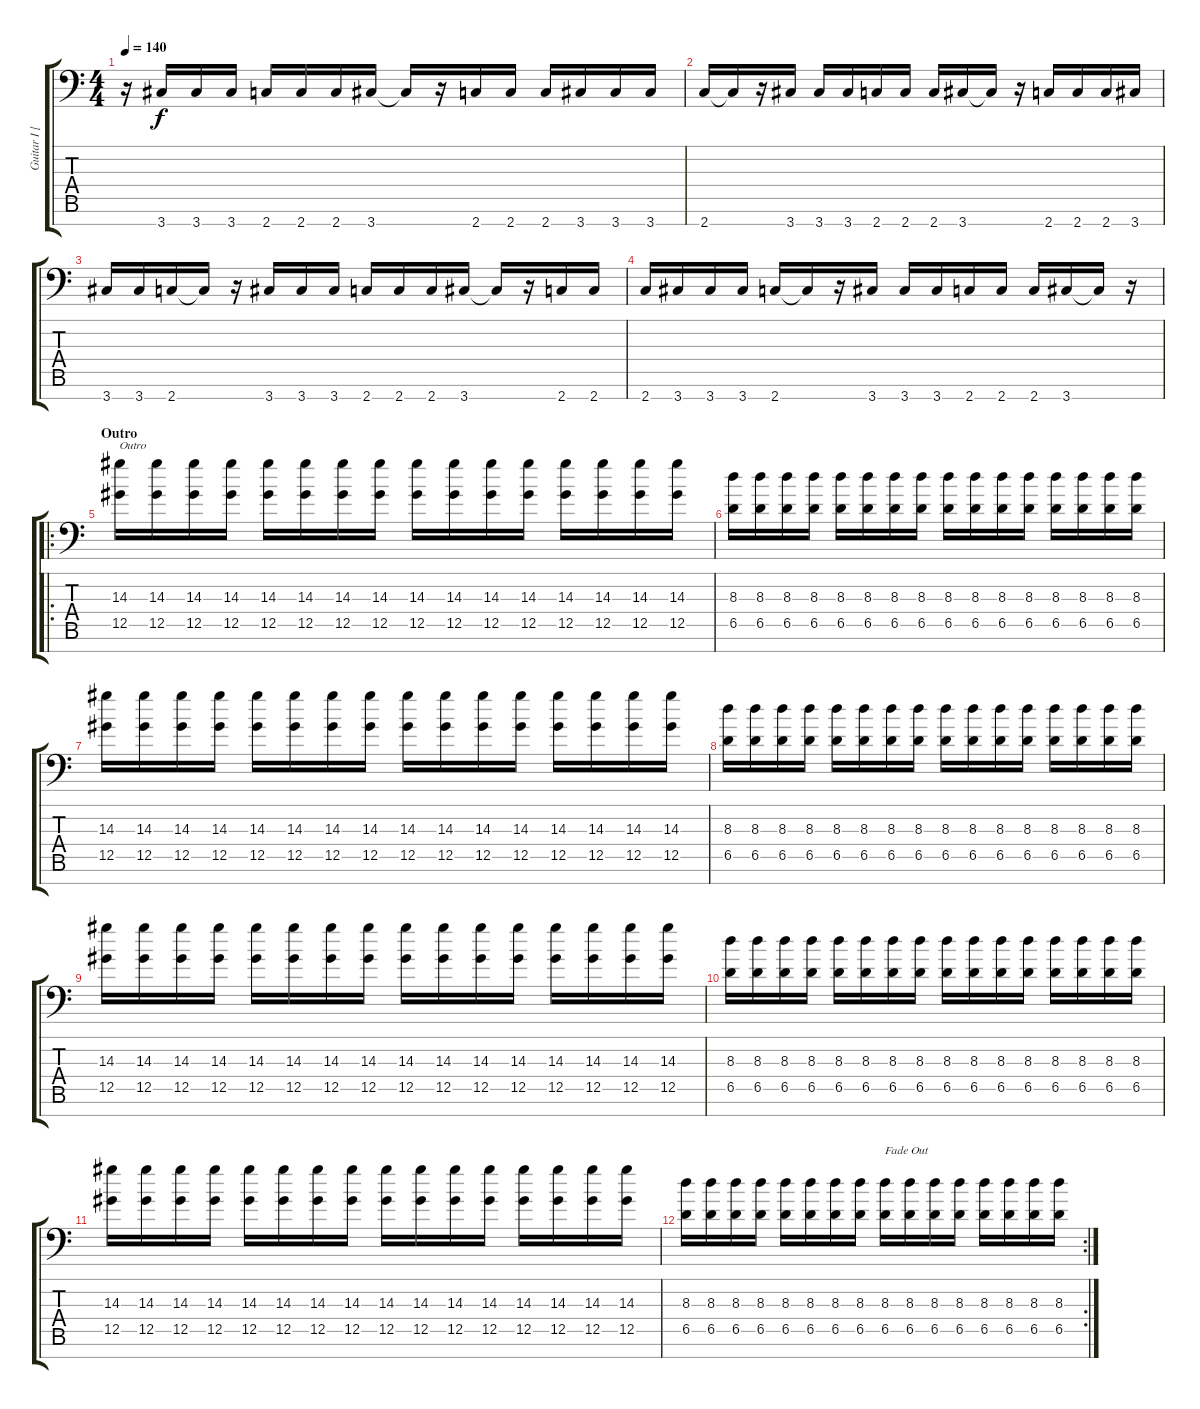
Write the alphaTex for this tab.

\track ("Guitar I [Fredrik Thordendal]" "Guitar I [") {instrument distortionguitar}
\staff {score tabs}
\tuning (Eb4 Bb3 Gb3 Db3 Ab2 Eb2 Bb1) {hide}
\ts (4 4)
\tempo 140
\clef f4
\ks c
r.16{dy f} 3.7.16 3.7.16 3.7.16 2.7.16 2.7.16 2.7.16 3.7.16 3.7{t}.16 r.16 2.7.16 2.7.16 2.7.16 3.7.16 3.7.16 3.7.16 |
2.7.16 2.7{t}.16 r.16 3.7.16 3.7.16 3.7.16 2.7.16 2.7.16 2.7.16 3.7.16 3.7{t}.16 r.16 2.7.16 2.7.16 2.7.16 3.7.16 |
3.7.16 3.7.16 2.7.16 2.7{t}.16 r.16 3.7.16 3.7.16 3.7.16 2.7.16 2.7.16 2.7.16 3.7.16 3.7{t}.16 r.16 2.7.16 2.7.16 |
2.7.16 3.7.16 3.7.16 3.7.16 2.7.16 2.7{t}.16 r.16 3.7.16 3.7.16 3.7.16 2.7.16 2.7.16 2.7.16 3.7.16 3.7{t}.16 r.16 |
\ro
\section ("" "Outro")
(14.3 12.5).16{txt "Outro"} (14.3 12.5).16 (14.3 12.5).16 (14.3 12.5).16 (14.3 12.5).16 (14.3 12.5).16 (14.3 12.5).16 (14.3 12.5).16 (14.3 12.5).16 (14.3 12.5).16 (14.3 12.5).16 (14.3 12.5).16 (14.3 12.5).16 (14.3 12.5).16 (14.3 12.5).16 (14.3 12.5).16 |
(8.3 6.5).16 (8.3 6.5).16 (8.3 6.5).16 (8.3 6.5).16 (8.3 6.5).16 (8.3 6.5).16 (8.3 6.5).16 (8.3 6.5).16 (8.3 6.5).16 (8.3 6.5).16 (8.3 6.5).16 (8.3 6.5).16 (8.3 6.5).16 (8.3 6.5).16 (8.3 6.5).16 (8.3 6.5).16 |
(14.3 12.5).16 (14.3 12.5).16 (14.3 12.5).16 (14.3 12.5).16 (14.3 12.5).16 (14.3 12.5).16 (14.3 12.5).16 (14.3 12.5).16 (14.3 12.5).16 (14.3 12.5).16 (14.3 12.5).16 (14.3 12.5).16 (14.3 12.5).16 (14.3 12.5).16 (14.3 12.5).16 (14.3 12.5).16 |
(8.3 6.5).16 (8.3 6.5).16 (8.3 6.5).16 (8.3 6.5).16 (8.3 6.5).16 (8.3 6.5).16 (8.3 6.5).16 (8.3 6.5).16 (8.3 6.5).16 (8.3 6.5).16 (8.3 6.5).16 (8.3 6.5).16 (8.3 6.5).16 (8.3 6.5).16 (8.3 6.5).16 (8.3 6.5).16 |
(14.3 12.5).16 (14.3 12.5).16 (14.3 12.5).16 (14.3 12.5).16 (14.3 12.5).16 (14.3 12.5).16 (14.3 12.5).16 (14.3 12.5).16 (14.3 12.5).16 (14.3 12.5).16 (14.3 12.5).16 (14.3 12.5).16 (14.3 12.5).16 (14.3 12.5).16 (14.3 12.5).16 (14.3 12.5).16 |
(8.3 6.5).16 (8.3 6.5).16 (8.3 6.5).16 (8.3 6.5).16 (8.3 6.5).16 (8.3 6.5).16 (8.3 6.5).16 (8.3 6.5).16 (8.3 6.5).16 (8.3 6.5).16 (8.3 6.5).16 (8.3 6.5).16 (8.3 6.5).16 (8.3 6.5).16 (8.3 6.5).16 (8.3 6.5).16 |
(14.3 12.5).16 (14.3 12.5).16 (14.3 12.5).16 (14.3 12.5).16 (14.3 12.5).16 (14.3 12.5).16 (14.3 12.5).16 (14.3 12.5).16 (14.3 12.5).16 (14.3 12.5).16 (14.3 12.5).16 (14.3 12.5).16 (14.3 12.5).16 (14.3 12.5).16 (14.3 12.5).16 (14.3 12.5).16 |
\rc 2
(8.3 6.5).16 (8.3 6.5).16 (8.3 6.5).16 (8.3 6.5).16 (8.3 6.5).16 (8.3 6.5).16 (8.3 6.5).16 (8.3 6.5).16 (8.3 6.5).16{txt "Fade Out"} (8.3 6.5).16 (8.3 6.5).16 (8.3 6.5).16 (8.3 6.5).16 (8.3 6.5).16 (8.3 6.5).16 (8.3 6.5).16
